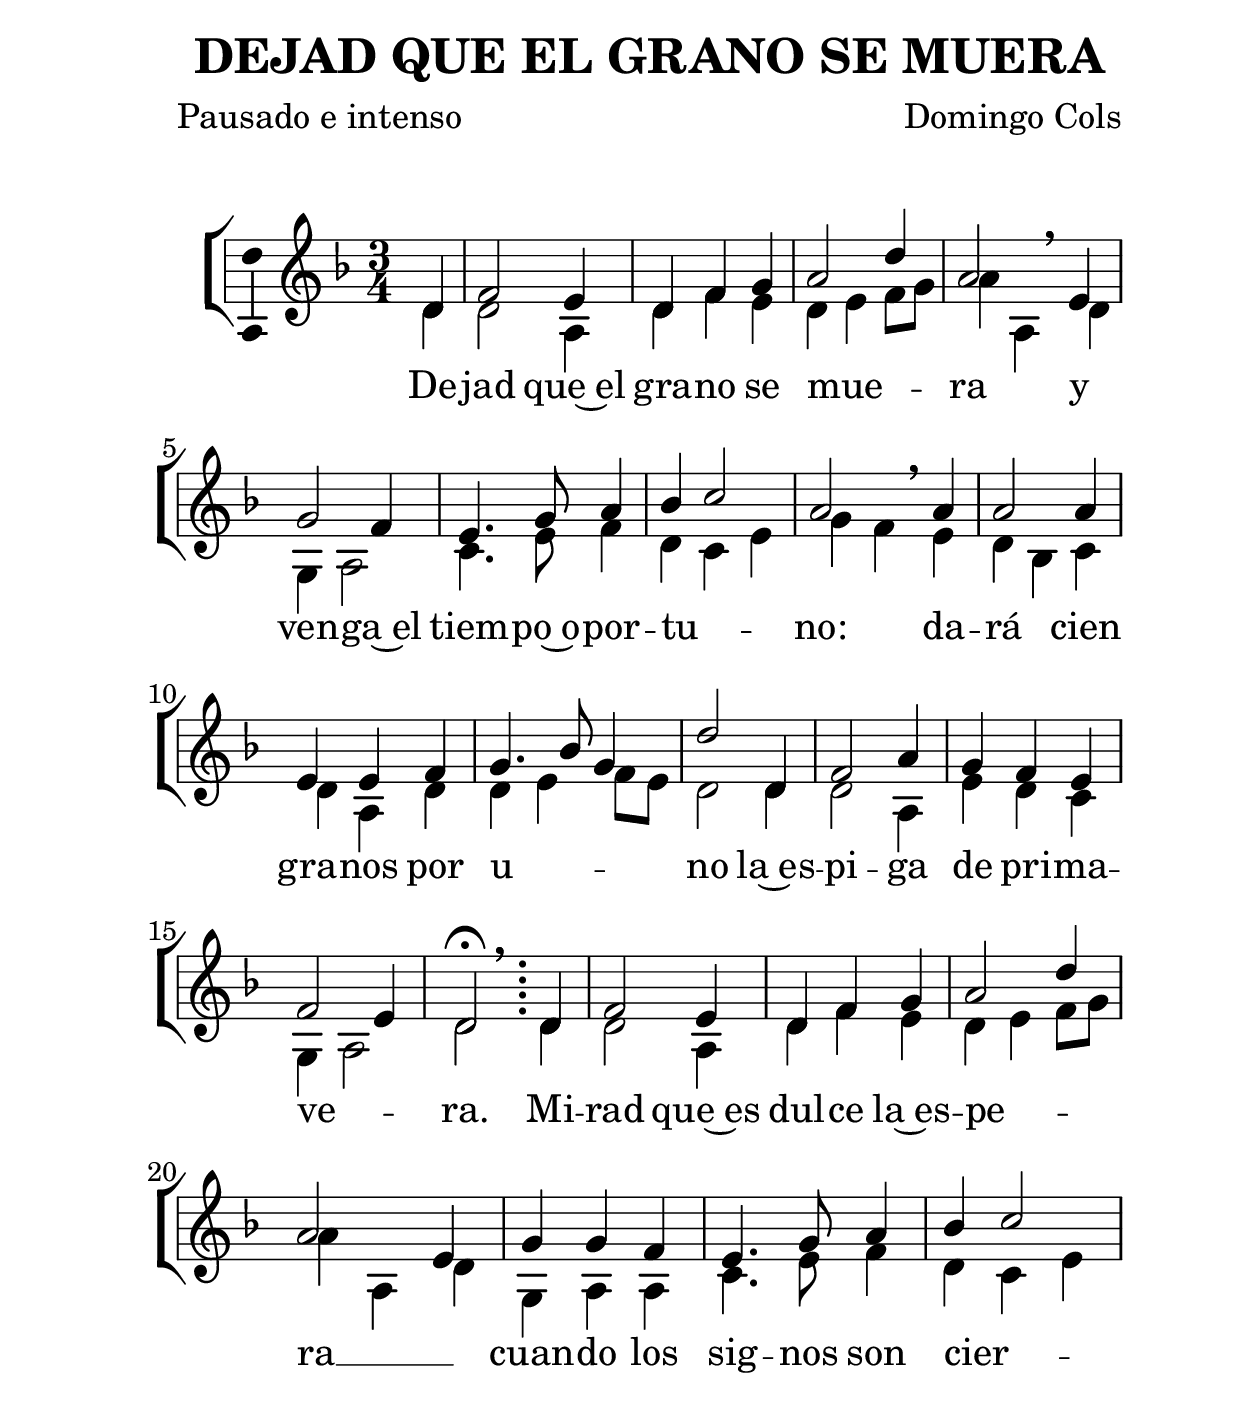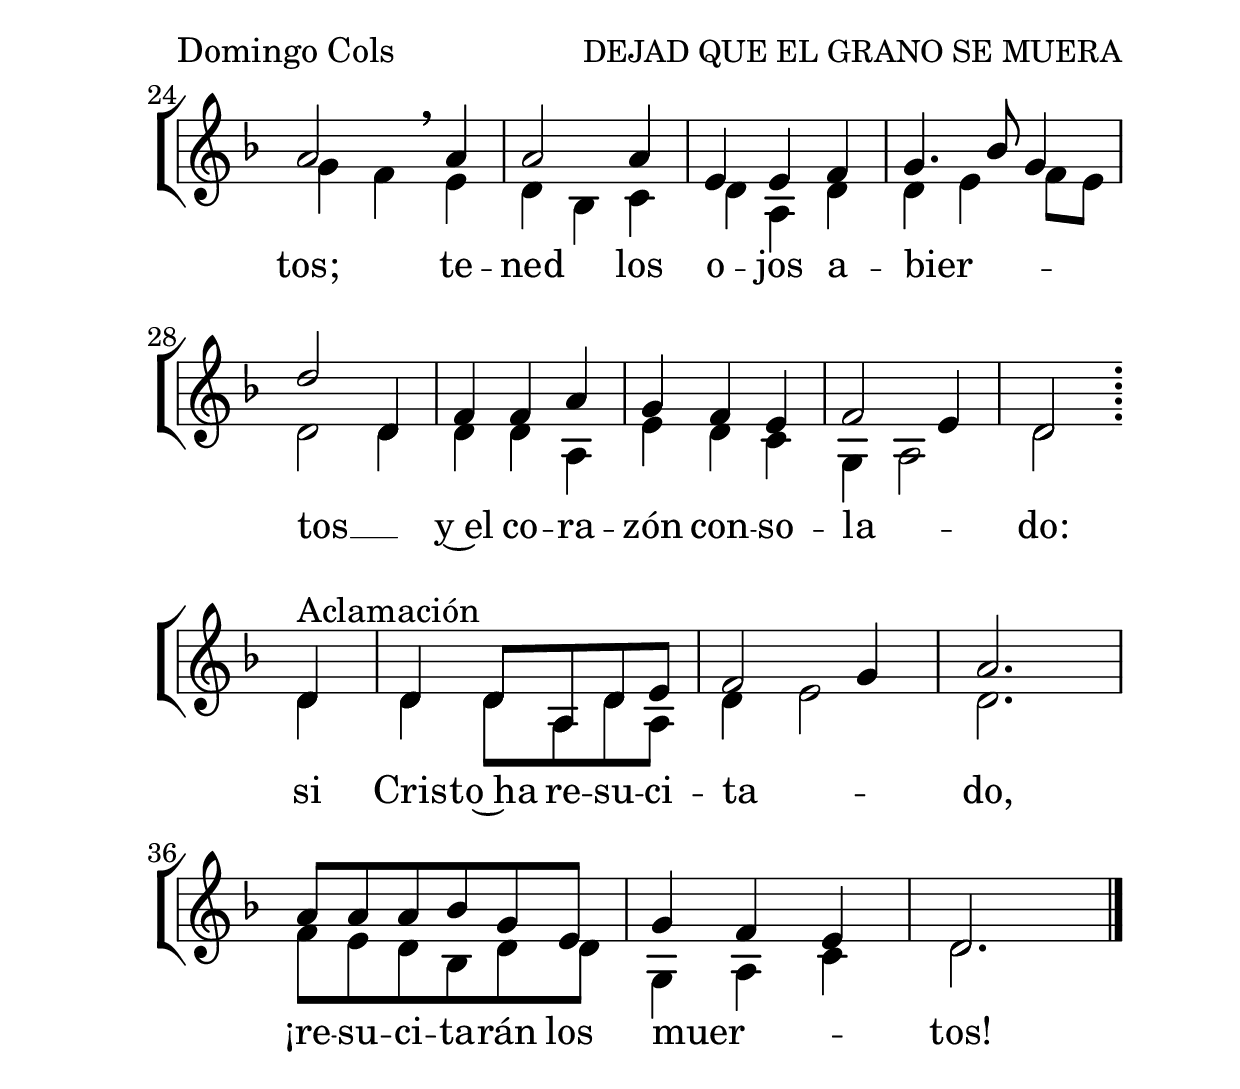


%versión de lilypond para la que se ha escrito esta partitura:
\version "2.16.0"

	%Tamaño papel
	#(set-default-paper-size "a4")
	%Tamaño partitura
	#(set-global-staff-size 30)
	%No responde al pulsar sobre una nota
	#(ly:set-option 'point-and-click #f)

%parámetros del encabezamiento:
\header {
	%title = "DEJAD QUE EL GRANO SE MUERA"
	title = \markup{\fontsize #-1 "DEJAD QUE EL GRANO SE MUERA"}
	subtitle = ""
	composer = "Domingo Cols"
	poet = "Pausado e intenso"
	meter = ""
	arranger = ""
%	tagline="Monasterio de la Madre de Dios. Buenafuente del Sistal."
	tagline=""
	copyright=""
	}

%parámetros asociados al papel:
\paper  {
	oddHeaderMarkup = \markup {\fill-line { \on-the-fly #not-first-page \fromproperty #'header:title \on-the-fly #not-first-page \fromproperty #'header:composer }}
	evenHeaderMarkup = \markup {\fill-line { \fromproperty #'header:composer \fromproperty #'header:title }}
	#(set-paper-size "a4")
	print-page-number = ##f
	first-page-number = 1
	print-first-page-number = ##f
%	head-separation = 3.0 \cm
	top-margin = 2.0 \cm
	bottom-margin = 0.0\cm
%%%	bottom-margin = -2.0\cm
	left-margin = 3.0 \cm
	line-width = 16.0 \cm
	indent = 8\mm
	interscoreline = 2.\mm
	between-system-space = 15\mm
%	para que las partituras no llenen la hoja:
	ragged-bottom = ##t
%	idem para la última hoja:
	ragged-last-bottom = ##f
%	para que las partituras llenen el ancho del papel:
	ragged-last = ##f
	after-title-space = 2.5 \cm
%page-count=1
%system-count=4

	%Flexible Vertical Spacing
%	markup-markup-spacing =
%	#'((basic-distance . 15) (minimum-distance . 15) (padding . 3))
	markup-system-spacing =
	#'((basic-distance . 15) (minimum-distance . 15) (padding . 3))
	system-system-spacing =
	#'((basic-distance . 15) (minimum-distance . 15) (padding . 3))
	score-system-spacing =
	#'((basic-distance . 15) (minimum-distance . 15) (padding . 5))
%	top-system-spacing = % header
%	#'((basic-distance . 8) (minimum-distance . 0) (padding . 0))
%	top-markup-spacing =
%	#'((basic-distance . 20) (minimum-distance . 20) (padding . 0))
	last-bottom-spacing = % footer
	#'((basic-distance . 5) (minimum-distance . 5) (padding . 0))
%	score-markup-spacing =
%	#'((basic-distance . 16) (minimum-distance . 13) (padding . 0))

	}


%parámetros que afectan a toda la partitura:
global =  {
	%clave de sol (G):
	\clef G
	%armadura:
%%%	\transpose a b
	\key f \major
	\tempo 4=80
	\set Score.tempoHideNote = ##t
	}


melodia =
%%%	\transpose a b
{
	\relative c' {

\time 3/4

<<
{
\voiceOne
\stemUp

\partial4 d4
f2 e4
d4 f g
a2 d4
a2 \breathe e4
g2 f4
e4. g8 a4
bes4 c2
a2 \breathe a4
a2 a4
e4 e f
g4. bes8 g4
d'2 d,4
f2 a4
g4 f e
f2 e4
d2 \fermata
\breathe
\bar ":"
%\bar "dashed"
%\break

d4
f2 e4
d4 f g
a2 d4
a2 e4
g4 g f
e4. g8 a4
bes4 c2
a2 \breathe a4
a2 a4
e4 e f
g4. bes8 g4
d'2 d,4
f4 f a
g4 f e
f2 e4
d2
\bar ":"
%\bar "dashed"
\break

d4^"Aclamación"
d4 d8 a d e
f2 g4
a2.
a8 a a bes g e
g4 f e
d2.

}
\new Voice {
\voiceTwo
\stemDown

\partial4 d4
d2 a4
d4 f e
d4 e f8 g
a4 a, \breathe d
g,4 a2
c4. e8 f4
d4 c e
g4 f \breathe e
d4 bes c
d4 a d
d4 e f8 e
d2 d4
d2 a4
e'4 d c
g4 a2
d2
\breathe
\bar ":"
%\bar "dashed"
%\break

d4
d2 a4
d4 f e
d4 e f8 g
a4 a, d
g,4 a a
c4. e8 f4
d4 c e
g4 f \breathe e
d4 bes c
d4 a d
d4 e f8 e
d2 d4
d4 d a
e'4 d c
g4 a2
d2
\bar ":"
%\bar "dashed"
\break

d4
d4 d8 a d a
d4 e2
d2.
f8 e d bes d d
g,4 a c
d2.

}
>>

\bar "|."
}
}


texto = \lyricmode {
De -- jad que~el gra -- no se mue -- _ ra
y ven -- ga~el tiem -- po~o -- por -- tu -- _ no:
da -- rá cien gra -- nos por u -- _ _ no
la~es -- pi -- ga de pri -- ma -- ve -- _ ra.
Mi -- rad que~es dul -- ce la~es -- pe -- _ ra __ _
cuan -- do los sig -- nos son cier -- _ tos;
te -- ned los o -- jos a -- bier -- _ _ tos __ _
y~el co -- ra -- zón con -- so -- la -- _ do:
si Cris -- to~ha re -- su -- ci -- ta -- _ do,
¡re -- su -- ci -- ta -- rán los muer -- _ _ tos!

	}


vozStaff = \context Voice = vozStaff
\with {\consists "Ambitus_engraver"}
<<
	\set Staff.instrumentName = ""
	\set Staff.shortInstrumentName = ""
	\set Staff.midiInstrument = #"acoustic grand"
	\set Staff.midiMinimumVolume = #0.7
	\set Staff.midiMaximumVolume = #0.9
	\global
	\melodia
	>>


textoStaff = \context Lyrics = textoStaff <<
	\lyricsto vozStaff \texto
	>>


\book {
	\score {
		\context ChoirStaff {
			\override StaffGroup.SystemStartBracket #'collapse-height = #1
			\override Score.SystemStartBar #'collapse-height = #1
			<<
			\vozStaff
			\textoStaff
			>>
		}
		\layout {
	    		\context {
				\Lyrics
				%\override LyricText #'font-size = #2
				}
	   		\context {
				\Score
				%\override StaffSymbol #'staff-space = #(magstep +3)
				}
%%%			\context {
%%%				\Staff
%%%				\remove "Time_signature_engraver"
%%%				\override BarLine #'transparent = ##t
%%%				}
			}
		}
	\score {
		\context ChoirStaff {
			\override StaffGroup.SystemStartBracket #'collapse-height = #1
			\override Score.SystemStartBar #'collapse-height = #1
			<<
			\vozStaff
			>>
		}
		\midi {
	  		\context {
	  			\Score
				tempoWholesPerMinute = #(ly:make-moment 70 4)
				}
			}
		}
}


